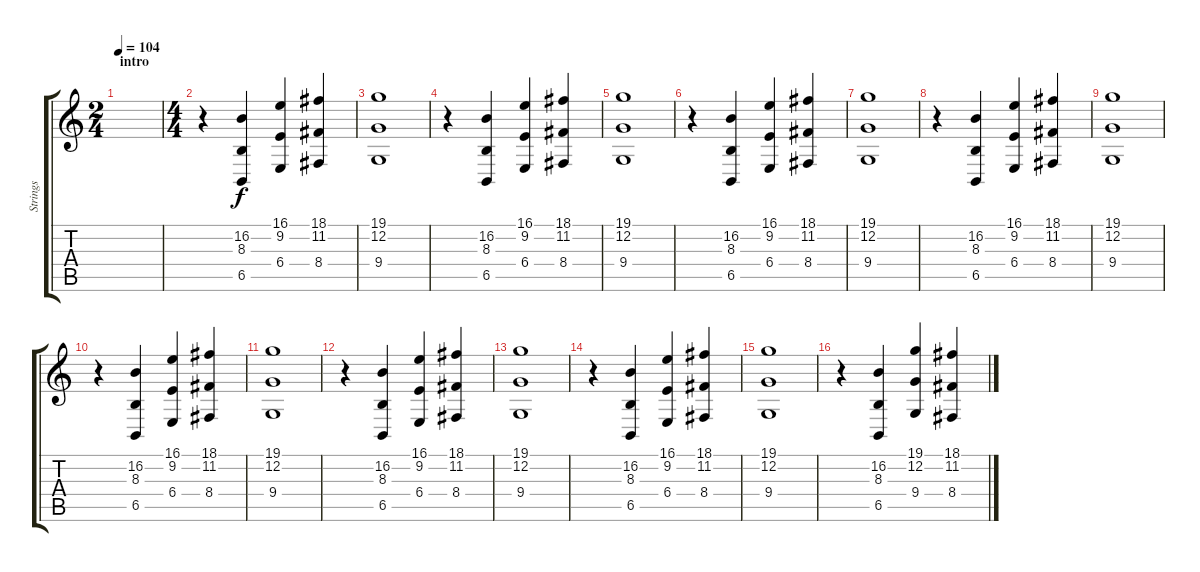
\track ("Strings" "Strings") {instrument stringensemble1}
\staff {score tabs}
\tuning (C4 G3 Eb3 Bb2 F2 C2) {hide}
\ts (2 4)
\section ("" "intro")
\tempo 104
\tempo 110
\tempo 104
\clef g2
\ks c
|
\ts (4 4)
r.4 (16.2 8.3 6.5).4 (16.1 9.2 6.4).4 (18.1 11.2 8.4).4 |
(19.1 12.2 9.4).1 |
r.4 (16.2 8.3 6.5).4 (16.1 9.2 6.4).4 (18.1 11.2 8.4).4 |
(19.1 12.2 9.4).1 |
r.4 (16.2 8.3 6.5).4 (16.1 9.2 6.4).4 (18.1 11.2 8.4).4 |
(19.1 12.2 9.4).1 |
r.4 (16.2 8.3 6.5).4 (16.1 9.2 6.4).4 (18.1 11.2 8.4).4 |
(19.1 12.2 9.4).1 |
r.4 (16.2 8.3 6.5).4 (16.1 9.2 6.4).4 (18.1 11.2 8.4).4 |
(19.1 12.2 9.4).1 |
r.4 (16.2 8.3 6.5).4 (16.1 9.2 6.4).4 (18.1 11.2 8.4).4 |
(19.1 12.2 9.4).1 |
r.4 (16.2 8.3 6.5).4 (16.1 9.2 6.4).4 (18.1 11.2 8.4).4 |
(19.1 12.2 9.4).1 |
r.4 (16.2 8.3 6.5).4 (19.1 12.2 9.4).4 (18.1 11.2 8.4).4
